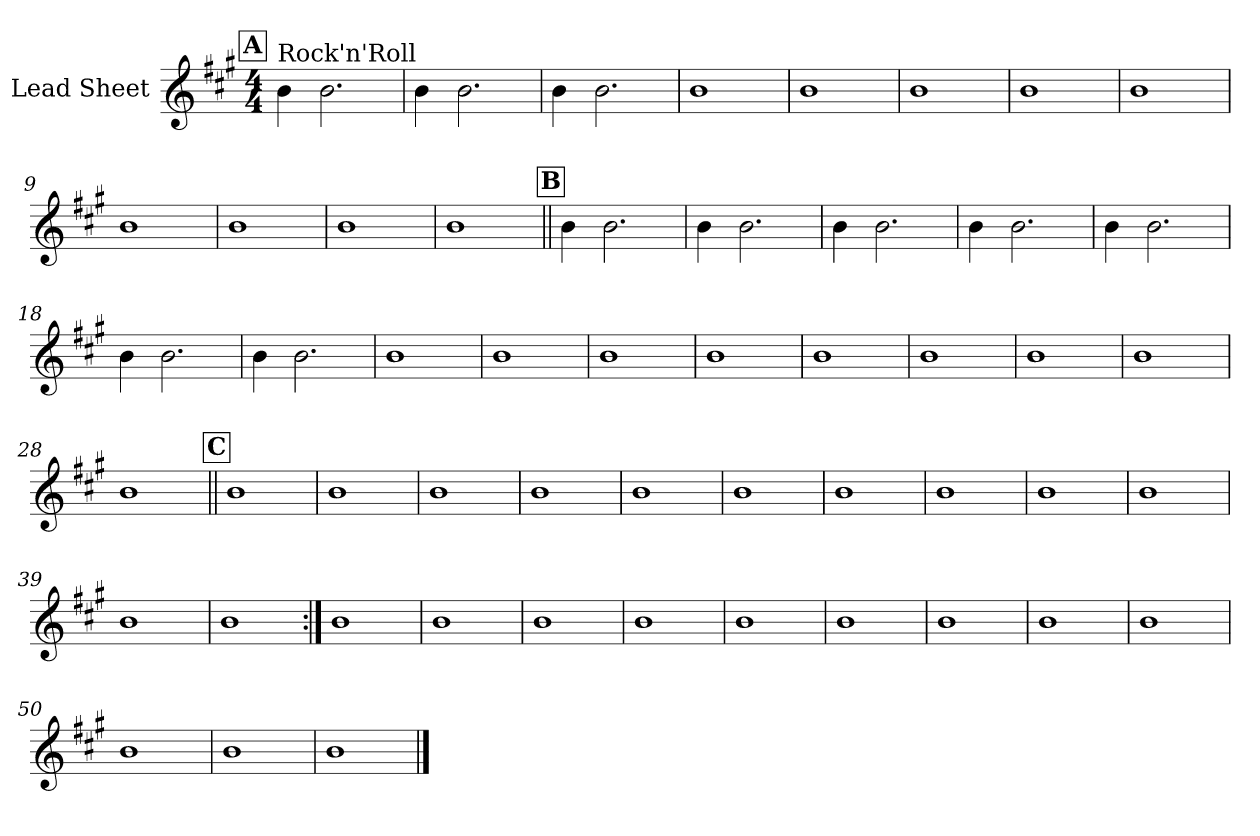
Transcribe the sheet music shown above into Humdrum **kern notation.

**kern
*part1
*staff1
*I"Lead Sheet
*clefG2
*k[f#c#g#]
*A:
*M4/4
*MM180
!!LO:REH:place=s1:a:fs=14:t=A
=1
!LO:TX:a:t=Rock'n'Roll
4b\
2.b\
=2
4b\
2.b\
=3
4b\
2.b\
=4
1b
!!LO:LB:g=z
=5
1b
=6
1b
=7
1b
=8
1b
!!LO:LB:g=z
=9
1b
=10
1b
=11
1b
=12
1b
!!LO:LB:g=z
!!LO:REH:place=s1:a:fs=14:t=B
=13||
4b\
2.b\
=14
4b\
2.b\
=15
4b\
2.b\
=16
4b\
2.b\
!!LO:LB:g=z
=17
4b\
2.b\
=18
4b\
2.b\
=19
4b\
2.b\
=20
1b
!!LO:LB:g=z
=21
1b
=22
1b
=23
1b
=24
1b
!!LO:LB:g=z
=25
1b
=26
1b
=27
1b
=28
1b
!!LO:LB:g=z
!!LO:REH:place=s1:a:fs=14:t=C
=29||
1b
=30
1b
=31
1b
=32
1b
=33
1b
=34
1b
=35
1b
=36
1b
!!LO:LB:g=z
=37
1b
=38
1b
=39
1b
=40
1b
!!LO:LB:g=z
=41:|!
1b
=42
1b
=43
1b
=44
1b
=45
1b
=46
1b
=47
1b
=48
1b
!!LO:PB:g=z
=49
1b
=50
1b
=51
1b
=52
1b
==
*-
